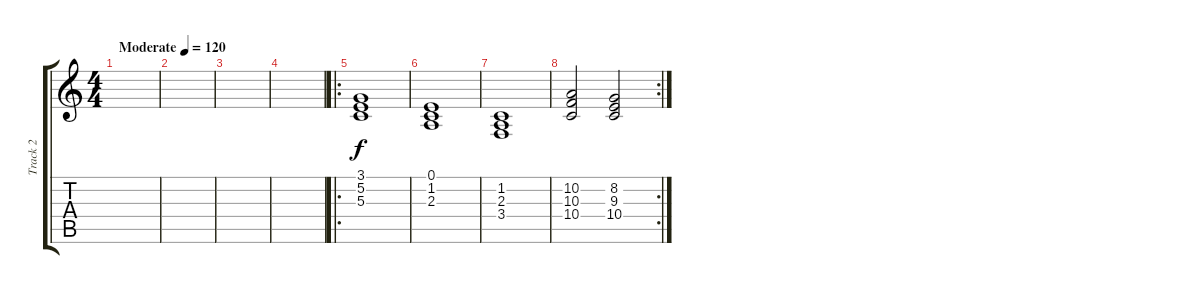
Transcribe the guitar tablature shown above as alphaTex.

\track ("Track 2" "Track 2") {instrument choiraahs}
\staff {score tabs}
\tuning (E4 B3 G3 D3 A2 E2) {hide}
\ts (4 4)
\tempo (120 "Moderate")
\clef g2
\ks c
|
|
|
|
\ro
(3.1 5.2 5.3).1 |
(0.1 1.2 2.3).1 |
(1.2 2.3 3.4).1 |
\rc 2
(10.2 10.3 10.4).2 (8.2 9.3 10.4).2
